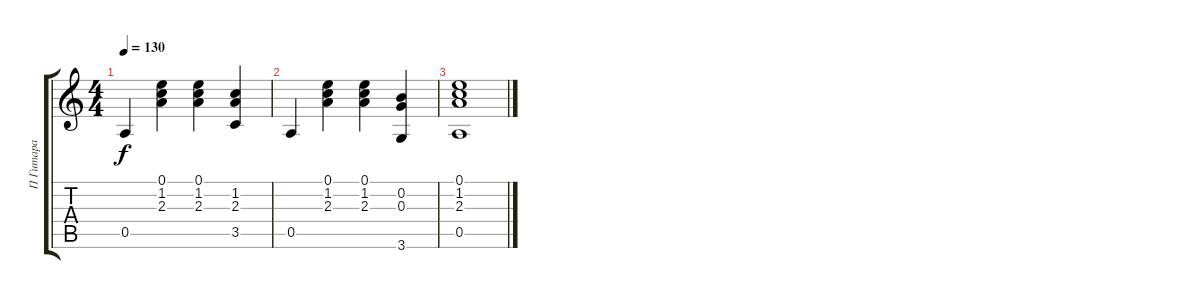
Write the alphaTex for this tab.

\track ("П Гитара" "П Гитара") {instrument acousticguitarsteel}
\staff {score tabs}
\tuning (E4 B3 G3 D3 A2 E2) {hide}
\ts (4 4)
\tempo 130
\clef g2
\ks c
0.5.4{dy f} (0.1 1.2 2.3).4 (0.1 1.2 2.3).4 (1.2 2.3 3.5).4 |
0.5.4 (0.1 1.2 2.3).4 (0.1 1.2 2.3).4 (0.2 0.3 3.6).4 |
(0.1 1.2 2.3 0.5).1
